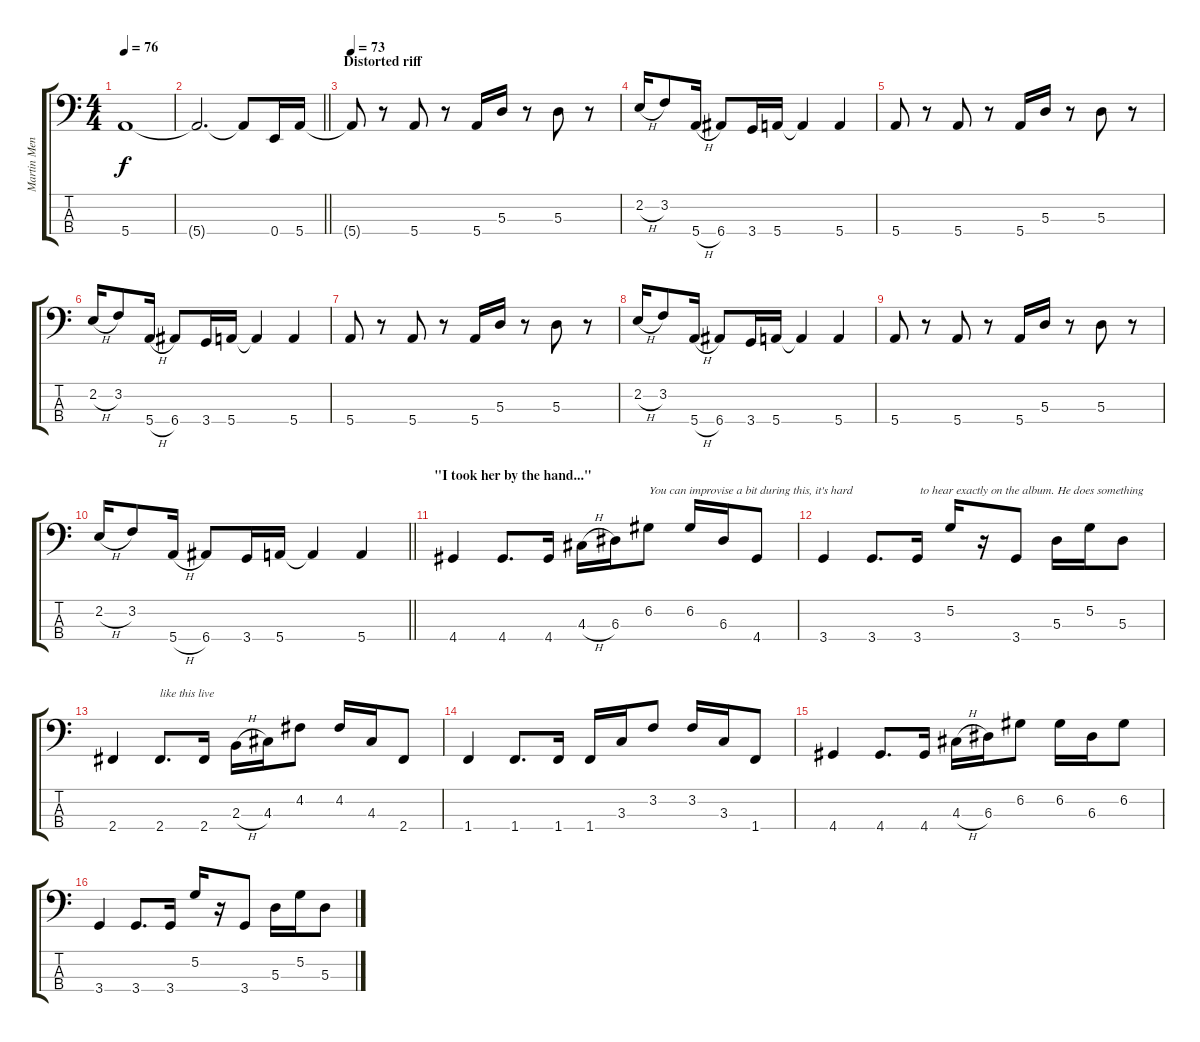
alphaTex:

\track ("Martin Mendez" "Martin Men") {instrument fretlessbass}
\staff {score tabs}
\tuning (G2 D2 A1 E1) {hide}
\ts (4 4)
\tempo 76
\clef f4
\ks c
5.4{t}.1{dy f} |
\barLineRight lightlight
5.4{t}.2{d} 5.4{t}.8 0.4.16 5.4.16 |
\section ("" "Distorted riff")
\tempo 73
5.4{t}.8 r.8 5.4.8 r.8 5.4.16 5.3.16 r.8 5.3.8 r.8 |
2.2{h}.16 3.2.8 5.4{h}.16 6.4.8 3.4.16 5.4.16 5.4{t}.4 5.4.4 |
5.4.8 r.8 5.4.8 r.8 5.4.16 5.3.16 r.8 5.3.8 r.8 |
2.2{h}.16 3.2.8 5.4{h}.16 6.4.8 3.4.16 5.4.16 5.4{t}.4 5.4.4 |
5.4.8 r.8 5.4.8 r.8 5.4.16 5.3.16 r.8 5.3.8 r.8 |
2.2{h}.16 3.2.8 5.4{h}.16 6.4.8 3.4.16 5.4.16 5.4{t}.4 5.4.4 |
5.4.8 r.8 5.4.8 r.8 5.4.16 5.3.16 r.8 5.3.8 r.8 |
\barLineRight lightlight
2.2{h}.16 3.2.8 5.4{h}.16 6.4.8 3.4.16 5.4.16 5.4{t}.4 5.4.4 |
\section ("" "\"I took her by the hand...\"")
4.4.4 4.4.8{d} 4.4.16 4.3{h}.16 6.3.16 6.2.8{txt "You can improvise a bit during this, it's hard"} 6.2.16 6.3.16 4.4.8 |
3.4.4 3.4.8{d} 3.4.16{txt " to hear exactly on the album. He does something"} 5.2.16 r.16 3.4.8 5.3.16 5.2.16 5.3.8 |
2.4.4 2.4.8{d txt "like this live"} 2.4.16 2.3{h}.16 4.3.16 4.2.8 4.2.16 4.3.16 2.4.8 |
1.4.4 1.4.8{d} 1.4.16 1.4.16 3.3.16 3.2.8 3.2.16 3.3.16 1.4.8 |
4.4.4 4.4.8{d} 4.4.16 4.3{h}.16 6.3.16 6.2.8 6.2.16 6.3.16 6.2.8 |
3.4.4 3.4.8{d} 3.4.16 5.2.16 r.16 3.4.8 5.3.16 5.2.16 5.3.8
